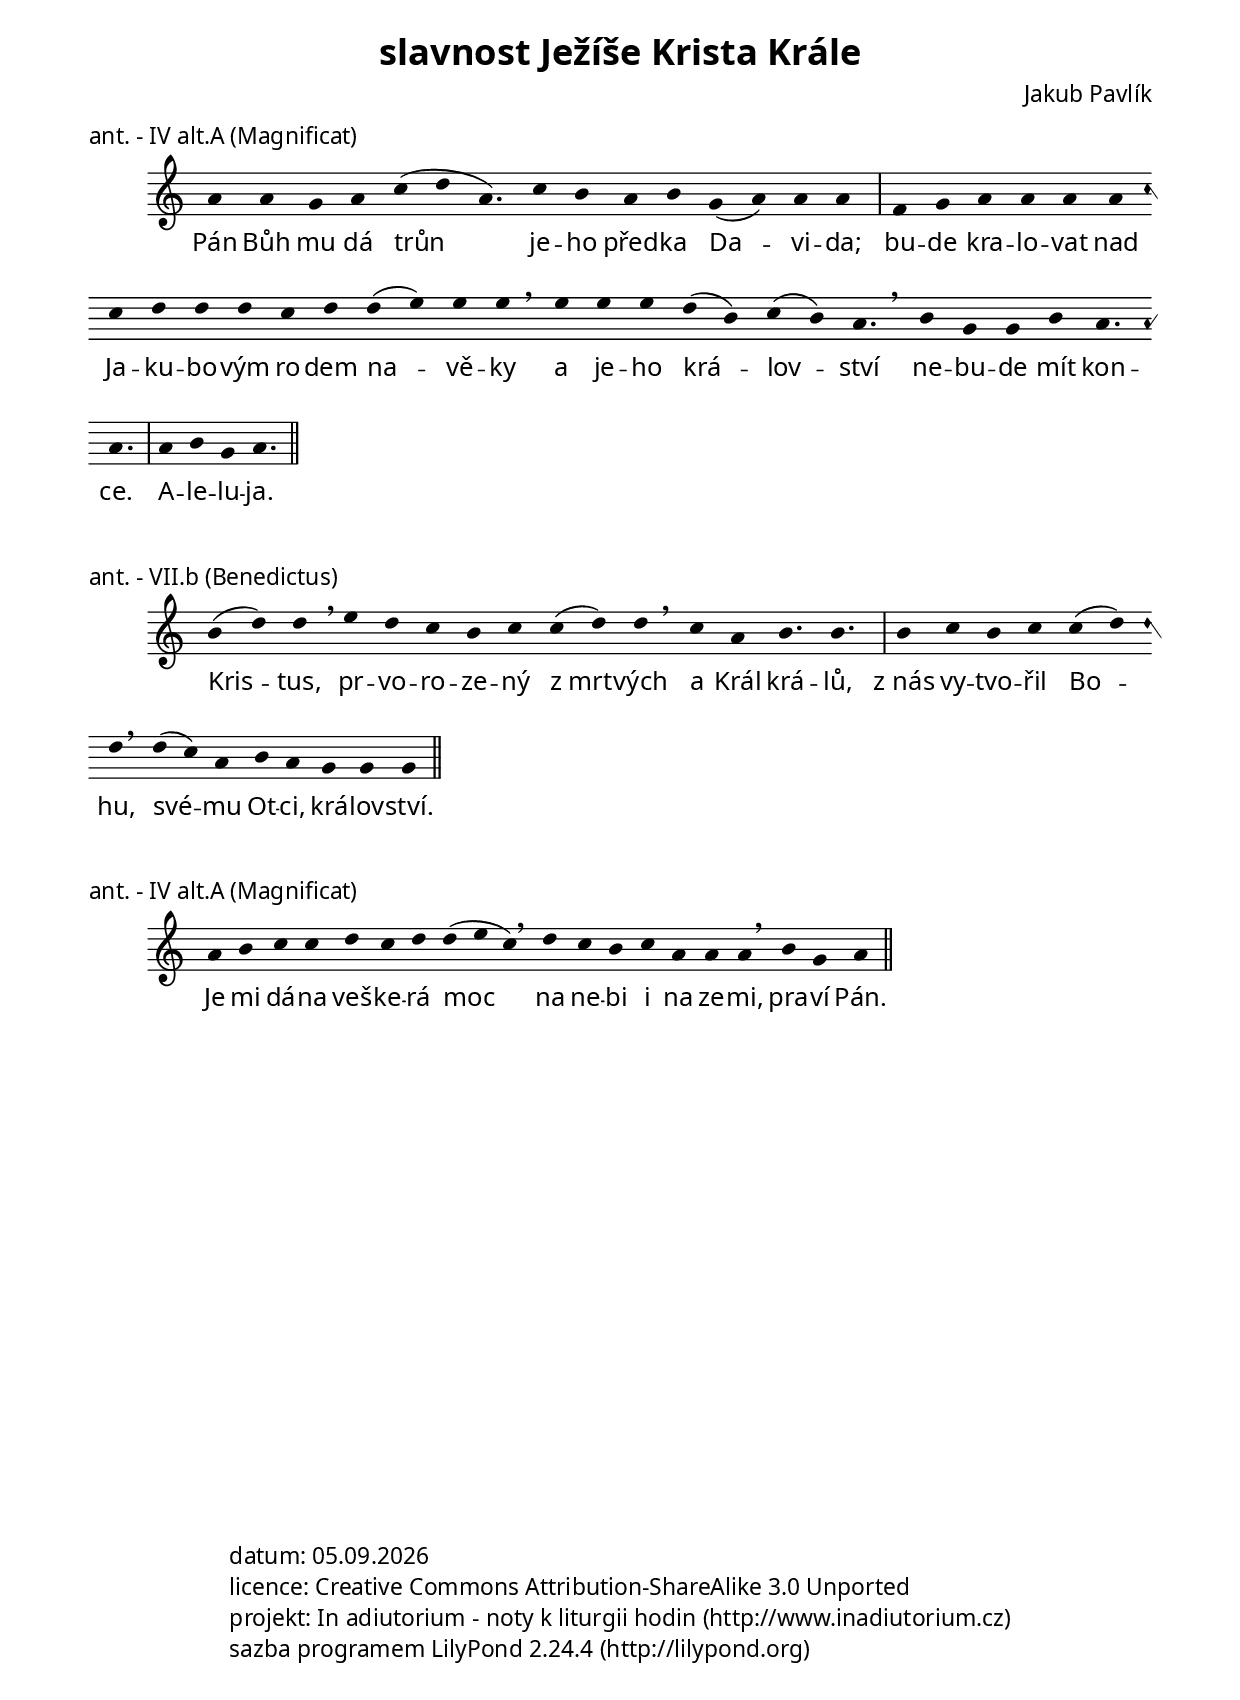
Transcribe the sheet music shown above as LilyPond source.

\version "2.14.2"

\header {
  title = "slavnost Ježíše Krista Krále"
  composer = "Jakub Pavlík"
}

\include "spolecne.ly"

\score {
  \relative c'' {
    \choralniRezim
    a4 a g a c( d a4.) c4 b a b g( a) a a \bar "|"
    f g a a a a c d d d c d d( e) e e \breathe \bar ""
    e e e d( b) c( b) a4. \breathe \bar ""
    b4 g g b a4. a \bar "|"
    a4 b g a4. \bar "||"
  }
  \addlyrics {
    Pán Bůh mu dá trůn je -- ho před -- ka Da -- vi -- da;
    bu -- de kra -- lo -- vat nad Ja -- ku -- bo -- vým ro -- dem na -- vě -- ky
    a je -- ho krá -- lov -- ství ne -- bu -- de mít kon -- ce.
    A -- le -- lu -- ja.
  }
  \header {
    quid = "ant."
    modus = "IV alt"
    differentia = "A" 
    psalmus = "Magnificat"
    piece = \markup {\sestavTitulek}
  }
}

\score {
  \relative c'' {
    \choralniRezim
    b4( d) d \breathe
    e d c b c c( d) d \breathe \bar ""
    c a b4. b \bar "|"
    b4 c b c c( d) d \breathe \bar ""
    d( c) a b a g g g \bar "||"
  }
  \addlyrics {
    Kris -- tus,
    pr -- vo -- ro -- ze -- ný z_mrt -- vých
    a Král krá -- lů,
    z_nás vy -- tvo -- řil Bo -- hu, 
    své -- mu Ot -- ci, krá -- lov -- ství.
  }
  \header {
    quid = "ant."
    modus = "VII"
    differentia = "b" 
    psalmus = "Benedictus"
    piece = \markup {\sestavTitulek}
  }
}

\score {
  \relative c'' {
    \choralniRezim
    a4 b c c d c d d( e c) \breathe \bar ""
    d c b c a a a \breathe \bar ""
    b g a \bar "||"
  }
  \addlyrics {
    Je mi dá -- na veš -- ke -- rá moc
    na ne -- bi i na ze -- mi,
    pra -- ví Pán.
  }
  \header {
    quid = "ant."
    modus = "IV alt"
    differentia = "A" 
    psalmus = "Magnificat"
    piece = \markup {\sestavTitulek}
  }
}